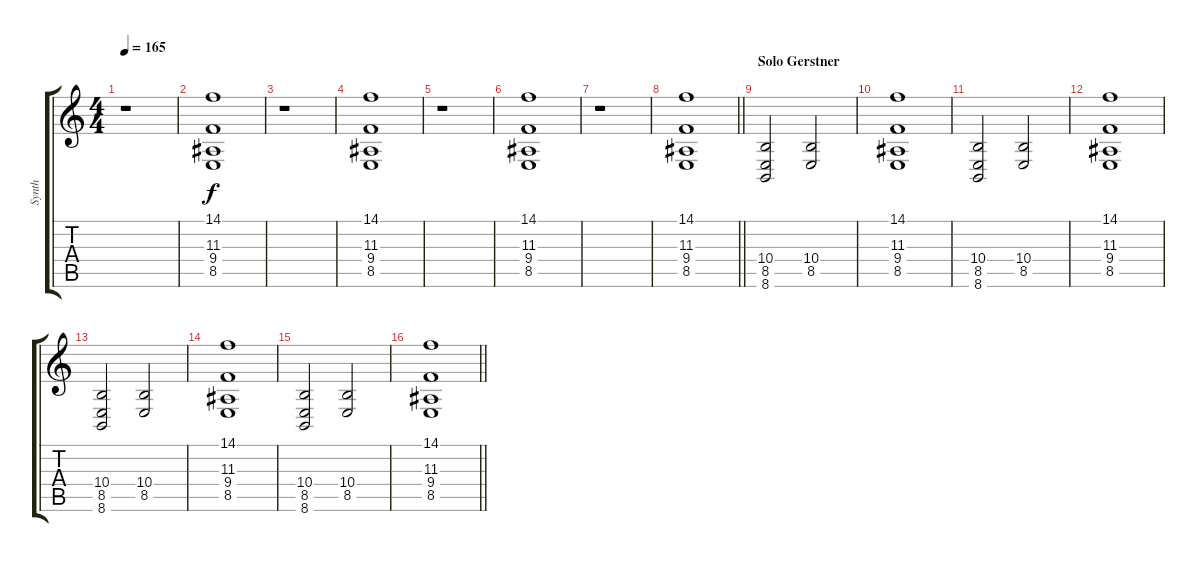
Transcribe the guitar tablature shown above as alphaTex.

\track ("Synth" "Synth") {instrument stringensemble1}
\staff {score tabs}
\tuning (Eb4 Bb3 Gb3 Db3 Ab2 Eb2) {hide}
\ts (4 4)
\tempo 165
\clef g2
\ks c
r.1{dy f} |
(14.1 11.3 9.4 8.5).1{volume 10} |
r.1 |
(14.1 11.3 9.4 8.5).1 |
r.1 |
(14.1 11.3 9.4 8.5).1 |
r.1 |
\barLineRight lightlight
(14.1 11.3 9.4 8.5).1 |
\section ("" "Solo Gerstner")
(10.4 8.5 8.6).2 (10.4 8.5).2 |
(14.1 11.3 9.4 8.5).1 |
(10.4 8.5 8.6).2 (10.4 8.5).2 |
(14.1 11.3 9.4 8.5).1 |
(10.4 8.5 8.6).2 (10.4 8.5).2 |
(14.1 11.3 9.4 8.5).1 |
(10.4 8.5 8.6).2 (10.4 8.5).2 |
\barLineRight lightlight
(14.1 11.3 9.4 8.5).1
